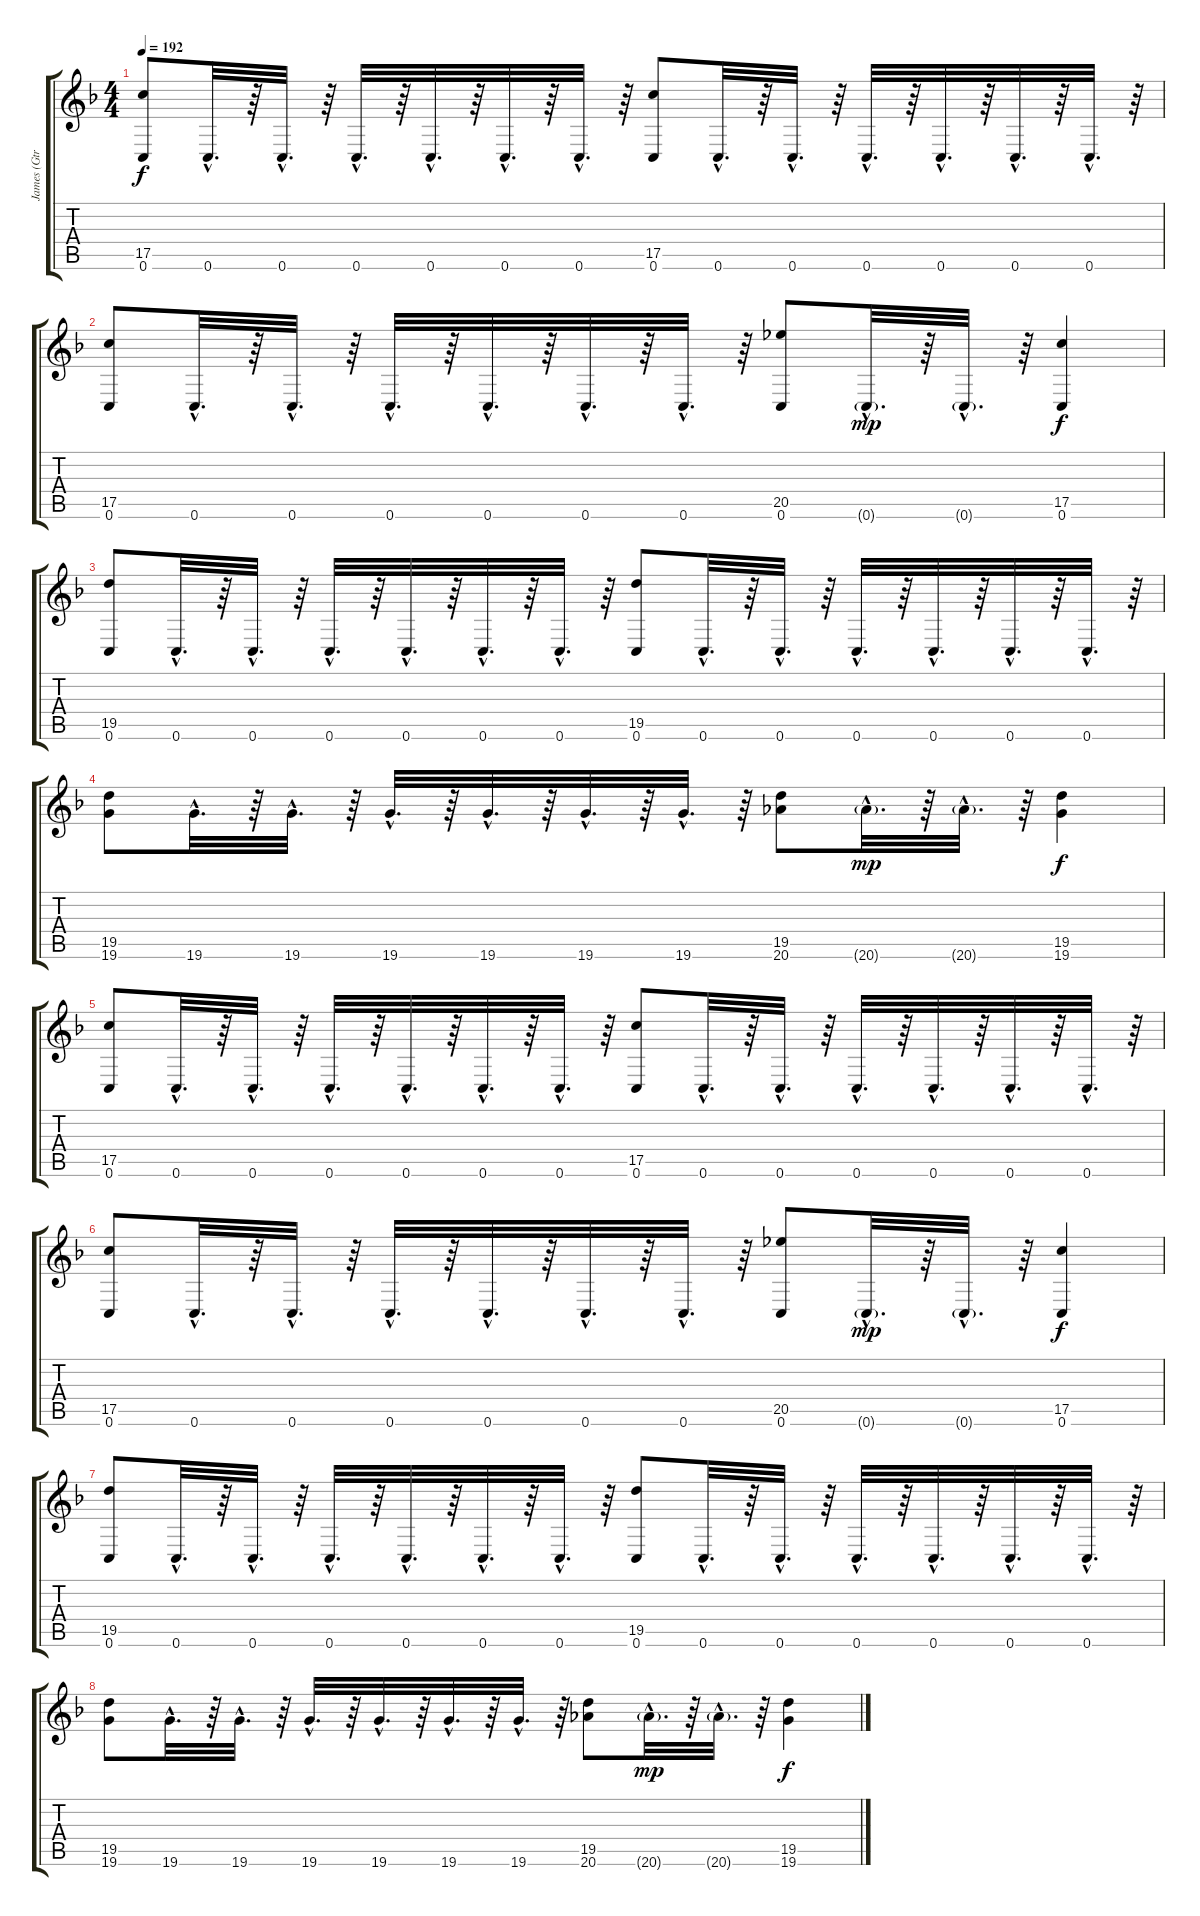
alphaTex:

\track ("James (Gtr. 1)" "James (Gtr") {instrument distortionguitar}
\staff {score tabs}
\tuning (D4 A3 F3 C3 G2 C2) {hide}
\ts (4 4)
\tempo 192
\clef g2
\ks f
(17.5 0.6).8{dy f} 0.6{hac}.32{d} r.64 0.6{hac}.32{d} r.64 0.6{hac}.32{d} r.64 0.6{hac}.32{d} r.64 0.6{hac}.32{d} r.64 0.6{hac}.32{d} r.64 (17.5 0.6).8 0.6{hac}.32{d} r.64 0.6{hac}.32{d} r.64 0.6{hac}.32{d} r.64 0.6{hac}.32{d} r.64 0.6{hac}.32{d} r.64 0.6{hac}.32{d} r.64 |
(17.5 0.6).8 0.6{hac}.32{d} r.64 0.6{hac}.32{d} r.64 0.6{hac}.32{d} r.64 0.6{hac}.32{d} r.64 0.6{hac}.32{d} r.64 0.6{hac}.32{d} r.64 (20.5 0.6).8 0.6{g hac}.32{d dy mp} r.64 0.6{g hac}.32{d} r.64 (17.5 0.6).4{dy f} |
(19.5 0.6).8 0.6{hac}.32{d} r.64 0.6{hac}.32{d} r.64 0.6{hac}.32{d} r.64 0.6{hac}.32{d} r.64 0.6{hac}.32{d} r.64 0.6{hac}.32{d} r.64 (19.5 0.6).8 0.6{hac}.32{d} r.64 0.6{hac}.32{d} r.64 0.6{hac}.32{d} r.64 0.6{hac}.32{d} r.64 0.6{hac}.32{d} r.64 0.6{hac}.32{d} r.64 |
(19.5 19.6).8 19.6{hac}.32{d} r.64 19.6{hac}.32{d} r.64 19.6{hac}.32{d} r.64 19.6{hac}.32{d} r.64 19.6{hac}.32{d} r.64 19.6{hac}.32{d} r.64 (19.5 20.6).8 20.6{g hac}.32{d dy mp} r.64 20.6{g hac}.32{d} r.64 (19.5 19.6).4{dy f} |
(17.5 0.6).8 0.6{hac}.32{d} r.64 0.6{hac}.32{d} r.64 0.6{hac}.32{d} r.64 0.6{hac}.32{d} r.64 0.6{hac}.32{d} r.64 0.6{hac}.32{d} r.64 (17.5 0.6).8 0.6{hac}.32{d} r.64 0.6{hac}.32{d} r.64 0.6{hac}.32{d} r.64 0.6{hac}.32{d} r.64 0.6{hac}.32{d} r.64 0.6{hac}.32{d} r.64 |
(17.5 0.6).8 0.6{hac}.32{d} r.64 0.6{hac}.32{d} r.64 0.6{hac}.32{d} r.64 0.6{hac}.32{d} r.64 0.6{hac}.32{d} r.64 0.6{hac}.32{d} r.64 (20.5 0.6).8 0.6{g hac}.32{d dy mp} r.64 0.6{g hac}.32{d} r.64 (17.5 0.6).4{dy f} |
(19.5 0.6).8 0.6{hac}.32{d} r.64 0.6{hac}.32{d} r.64 0.6{hac}.32{d} r.64 0.6{hac}.32{d} r.64 0.6{hac}.32{d} r.64 0.6{hac}.32{d} r.64 (19.5 0.6).8 0.6{hac}.32{d} r.64 0.6{hac}.32{d} r.64 0.6{hac}.32{d} r.64 0.6{hac}.32{d} r.64 0.6{hac}.32{d} r.64 0.6{hac}.32{d} r.64 |
(19.5 19.6).8 19.6{hac}.32{d} r.64 19.6{hac}.32{d} r.64 19.6{hac}.32{d} r.64 19.6{hac}.32{d} r.64 19.6{hac}.32{d} r.64 19.6{hac}.32{d} r.64 (19.5 20.6).8 20.6{g hac}.32{d dy mp} r.64 20.6{g hac}.32{d} r.64 (19.5 19.6).4{dy f}
